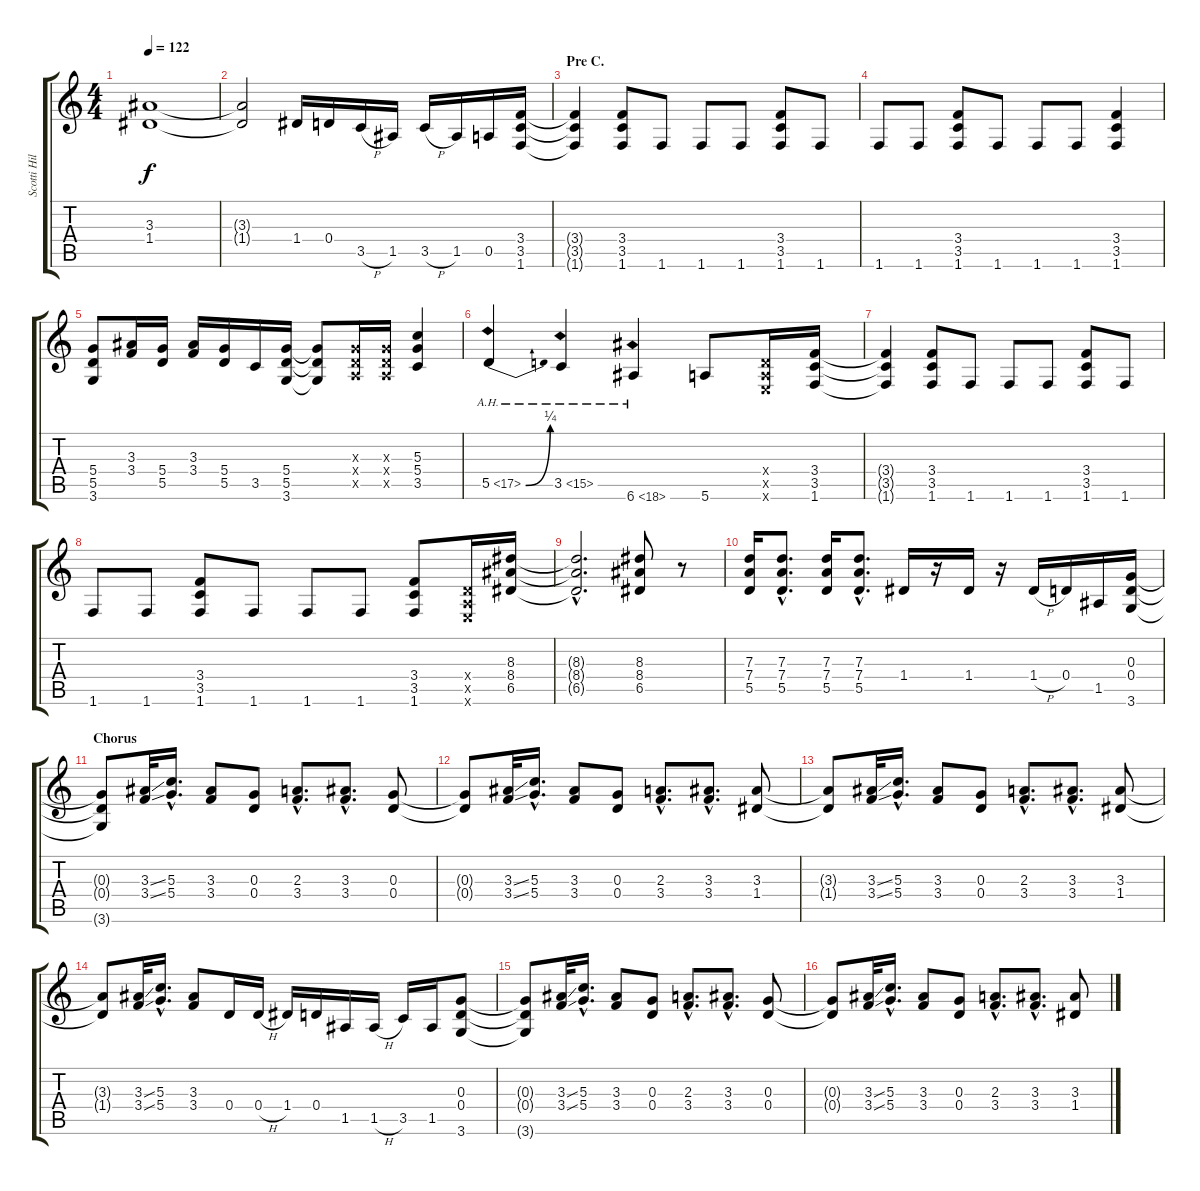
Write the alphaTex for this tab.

\track ("Scotti Hill - Guitar" "Scotti Hil") {instrument overdrivenguitar}
\staff {score tabs}
\tuning (E4 B3 G3 D3 A2 E2) {hide}
\ts (4 4)
\tempo 122
\clef g2
\ks c
(3.3{t} 1.4{t}).1{dy f} |
(3.3{t} 1.4{t}).2 1.4.16{volume 13 instrument overdrivenguitar} 0.4.16 3.5{h}.16 1.5.16 3.5{h}.16 1.5.16 0.5.16 (3.4 3.5 1.6).16 |
\section ("" "Pre C.")
(3.4{t} 3.5{t} 1.6{t}).4 (3.4 3.5 1.6).8 1.6.8 1.6.8 1.6.8 (3.4 3.5 1.6).8 1.6.8 |
1.6.8 1.6.8 (3.4 3.5 1.6).8 1.6.8 1.6.8 1.6.8 (3.4 3.5 1.6).4 |
(5.4 5.5 3.6).8 (3.3 3.4).16 (5.4 5.5).16 (3.3 3.4).16 (5.4 5.5).16 3.5.16 (5.4 5.5 3.6).16 (5.4{t} 5.5{t} 3.6{t}).8 (0.3{x} 0.4{x} 0.5{x}).16 (0.3{x} 0.4{x} 0.5{x}).16 (5.3 5.4 3.5).4 |
5.5{be (bend 0 0 60 1) ah 12}.4 3.5{ah 12}.4 6.6{ah 12}.4 5.6.8 (0.4{x} 0.5{x} 0.6{x}).16 (3.4 3.5 1.6).16 |
(3.4{t} 3.5{t} 1.6{t}).4 (3.4 3.5 1.6).8 1.6.8 1.6.8 1.6.8 (3.4 3.5 1.6).8 1.6.8 |
1.6.8 1.6.8 (3.4 3.5 1.6).8 1.6.8 1.6.8 1.6.8 (3.4 3.5 1.6).8 (0.4{x} 0.5{x} 0.6{x}).16 (8.3 8.4 6.5).16 |
(8.3{hac t} 8.4{hac t} 6.5{hac t}).2{d volume 16} (8.3 8.4 6.5).8 r.8 |
(7.3 7.4 5.5).16 (7.3{hac} 7.4{hac} 5.5{hac}).8{d} (7.3 7.4 5.5).16 (7.3{hac} 7.4{hac} 5.5{hac}).8{d} 1.4.16 r.16 1.4.16 r.16 1.4{h}.16 0.4.16 1.5.16 (0.3 0.4 3.6).16 |
\section ("" "Chorus")
(0.3{t} 0.4{t} 3.6{t}).8 (3.3{ss} 3.4{ss}).32 (5.3{hac} 5.4{hac}).16{d} (3.3 3.4).8 (0.3 0.4).8 (2.3{hac} 3.4{hac}).8{d} (3.3{hac} 3.4{hac}).8{d} (0.3 0.4).8 |
(0.3{t} 0.4{t}).8 (3.3{ss} 3.4{ss}).32 (5.3{hac} 5.4{hac}).16{d} (3.3 3.4).8 (0.3 0.4).8 (2.3{hac} 3.4{hac}).8{d} (3.3{hac} 3.4{hac}).8{d} (3.3 1.4).8 |
(3.3{t} 1.4{t}).8 (3.3{ss} 3.4{ss}).32 (5.3{hac} 5.4{hac}).16{d} (3.3 3.4).8 (0.3 0.4).8 (2.3{hac} 3.4{hac}).8{d} (3.3{hac} 3.4{hac}).8{d} (3.3 1.4).8 |
(3.3{t} 1.4{t}).8 (3.3{ss} 3.4{ss}).32 (5.3{hac} 5.4{hac}).16{d} (3.3 3.4).8 0.4.16 0.4{h}.16 1.4.16 0.4.16 1.5.16 1.5{h}.16 3.5.16 1.5.16 (0.3 0.4 3.6).8 |
(0.3{t} 0.4{t} 3.6{t}).8 (3.3{ss} 3.4{ss}).32 (5.3{hac} 5.4{hac}).16{d} (3.3 3.4).8 (0.3 0.4).8 (2.3{hac} 3.4{hac}).8{d} (3.3{hac} 3.4{hac}).8{d} (0.3 0.4).8 |
(0.3{t} 0.4{t}).8 (3.3{ss} 3.4{ss}).32 (5.3{hac} 5.4{hac}).16{d} (3.3 3.4).8 (0.3 0.4).8 (2.3{hac} 3.4{hac}).8{d} (3.3{hac} 3.4{hac}).8{d} (3.3 1.4).8
